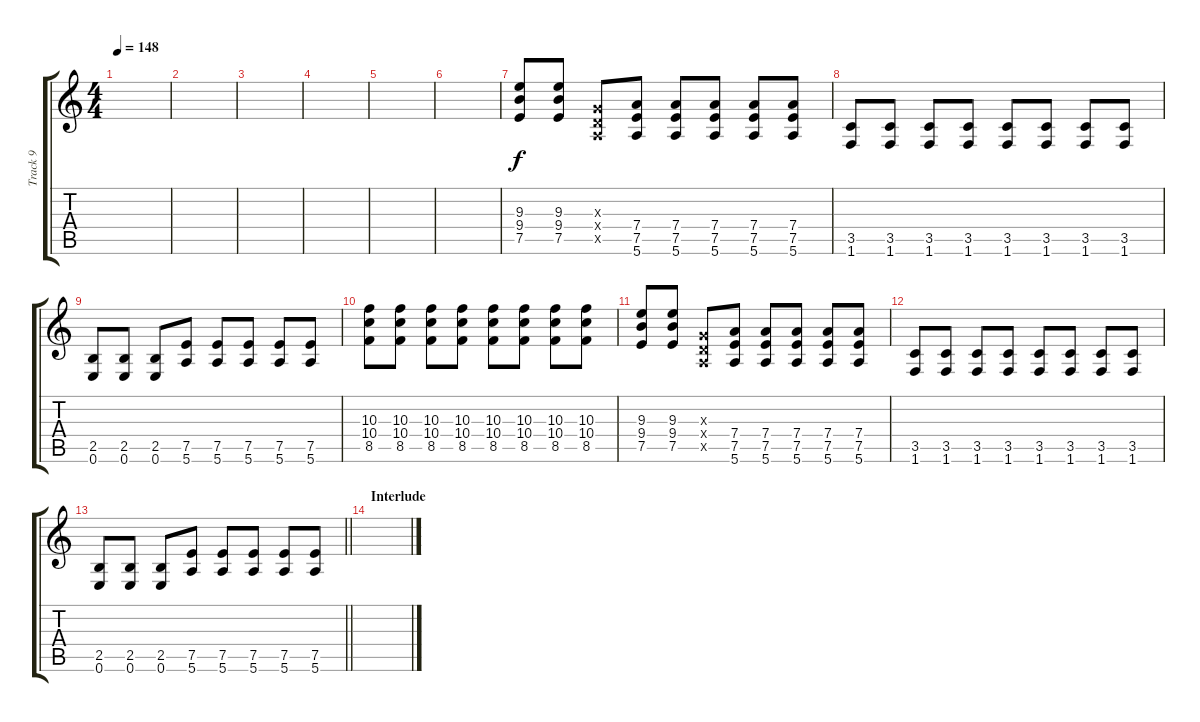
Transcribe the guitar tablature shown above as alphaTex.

\track ("Track 9" "Track 9") {instrument overdrivenguitar}
\staff {score tabs}
\tuning (E4 B3 G3 D3 A2 E2) {hide}
\ts (4 4)
\tempo 148
\clef g2
\ks c
|
|
|
|
|
|
(9.3 9.4 7.5).8 (9.3 9.4 7.5).8 (0.3{x} 0.4{x} 0.5{x}).8 (7.4 7.5 5.6).8 (7.4 7.5 5.6).8 (7.4 7.5 5.6).8 (7.4 7.5 5.6).8 (7.4 7.5 5.6).8 |
(3.5 1.6).8 (3.5 1.6).8 (3.5 1.6).8 (3.5 1.6).8 (3.5 1.6).8 (3.5 1.6).8 (3.5 1.6).8 (3.5 1.6).8 |
(2.5 0.6).8 (2.5 0.6).8 (2.5 0.6).8 (7.5 5.6).8 (7.5 5.6).8 (7.5 5.6).8 (7.5 5.6).8 (7.5 5.6).8 |
(10.3 10.4 8.5).8 (10.3 10.4 8.5).8 (10.3 10.4 8.5).8 (10.3 10.4 8.5).8 (10.3 10.4 8.5).8 (10.3 10.4 8.5).8 (10.3 10.4 8.5).8 (10.3 10.4 8.5).8 |
(9.3 9.4 7.5).8 (9.3 9.4 7.5).8 (0.3{x} 0.4{x} 0.5{x}).8 (7.4 7.5 5.6).8 (7.4 7.5 5.6).8 (7.4 7.5 5.6).8 (7.4 7.5 5.6).8 (7.4 7.5 5.6).8 |
(3.5 1.6).8 (3.5 1.6).8 (3.5 1.6).8 (3.5 1.6).8 (3.5 1.6).8 (3.5 1.6).8 (3.5 1.6).8 (3.5 1.6).8 |
\barLineRight lightlight
(2.5 0.6).8 (2.5 0.6).8 (2.5 0.6).8 (7.5 5.6).8 (7.5 5.6).8 (7.5 5.6).8 (7.5 5.6).8 (7.5 5.6).8 |
\section ("" "Interlude")
